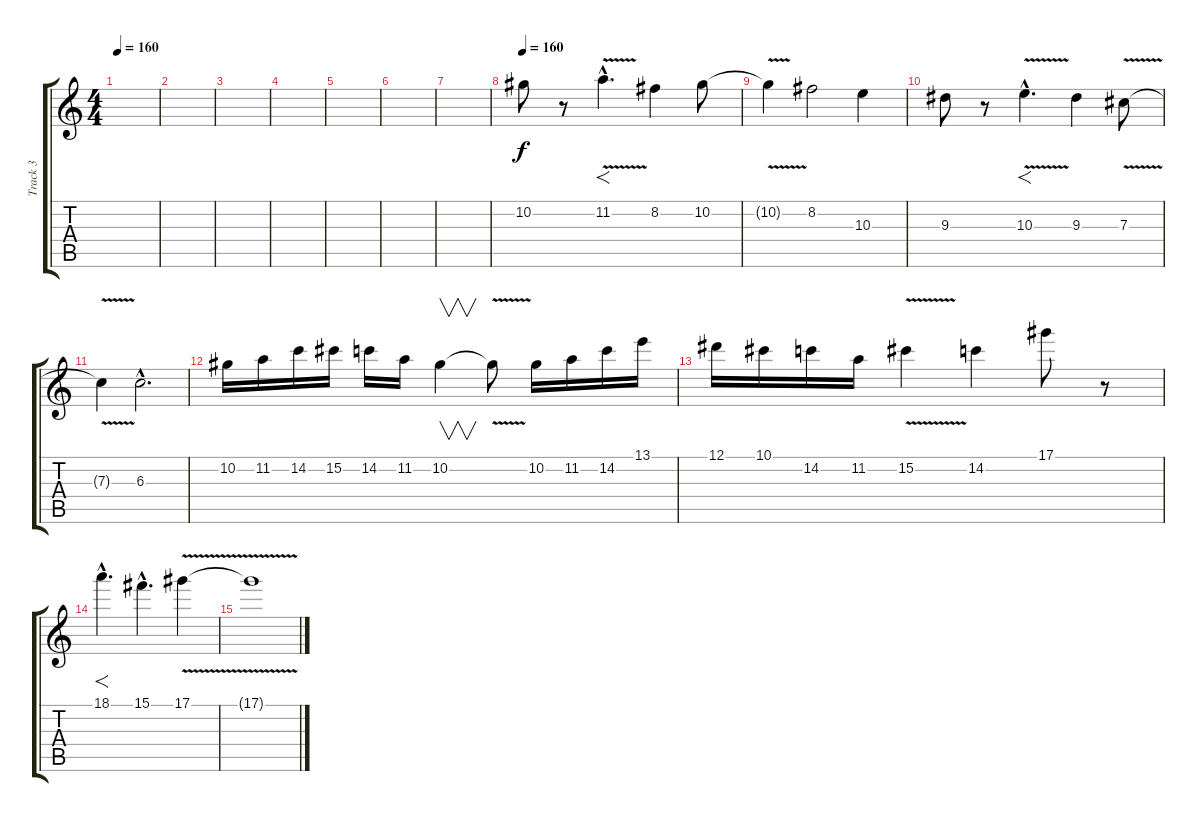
\track ("Track 3" "Track 3") {instrument distortionguitar}
\staff {score tabs}
\tuning (Eb4 Bb3 Gb3 Db3 Ab2 Eb2) {hide}
\ts (4 4)
\tempo 160
\clef g2
\ks c
|
|
|
|
|
|
|
\tempo 160
10.2.8{volume 13} r.8 11.2{v hac}.4{f d} 8.2.4 10.2.8 |
10.2{v t}.4 8.2.2 10.3.4 |
9.3.8 r.8 10.3{v hac}.4{f d} 9.3.4 7.3{v}.8 |
7.3{t}.4 6.3{hac}.2{d} |
10.2.16 11.2.16 14.2.16 15.2.16 14.2.16 11.2.16 10.2.4{v} 10.2{v t}.8 10.2.16 11.2.16 14.2.16 13.1.16 |
12.1.16 10.1.16 14.2.16 11.2.16 15.2{v}.4 14.2.4 17.1.8 r.8 |
18.1{hac}.4{f d} 15.1{hac}.4{d} 17.1{v}.4 |
17.1{t}.1
